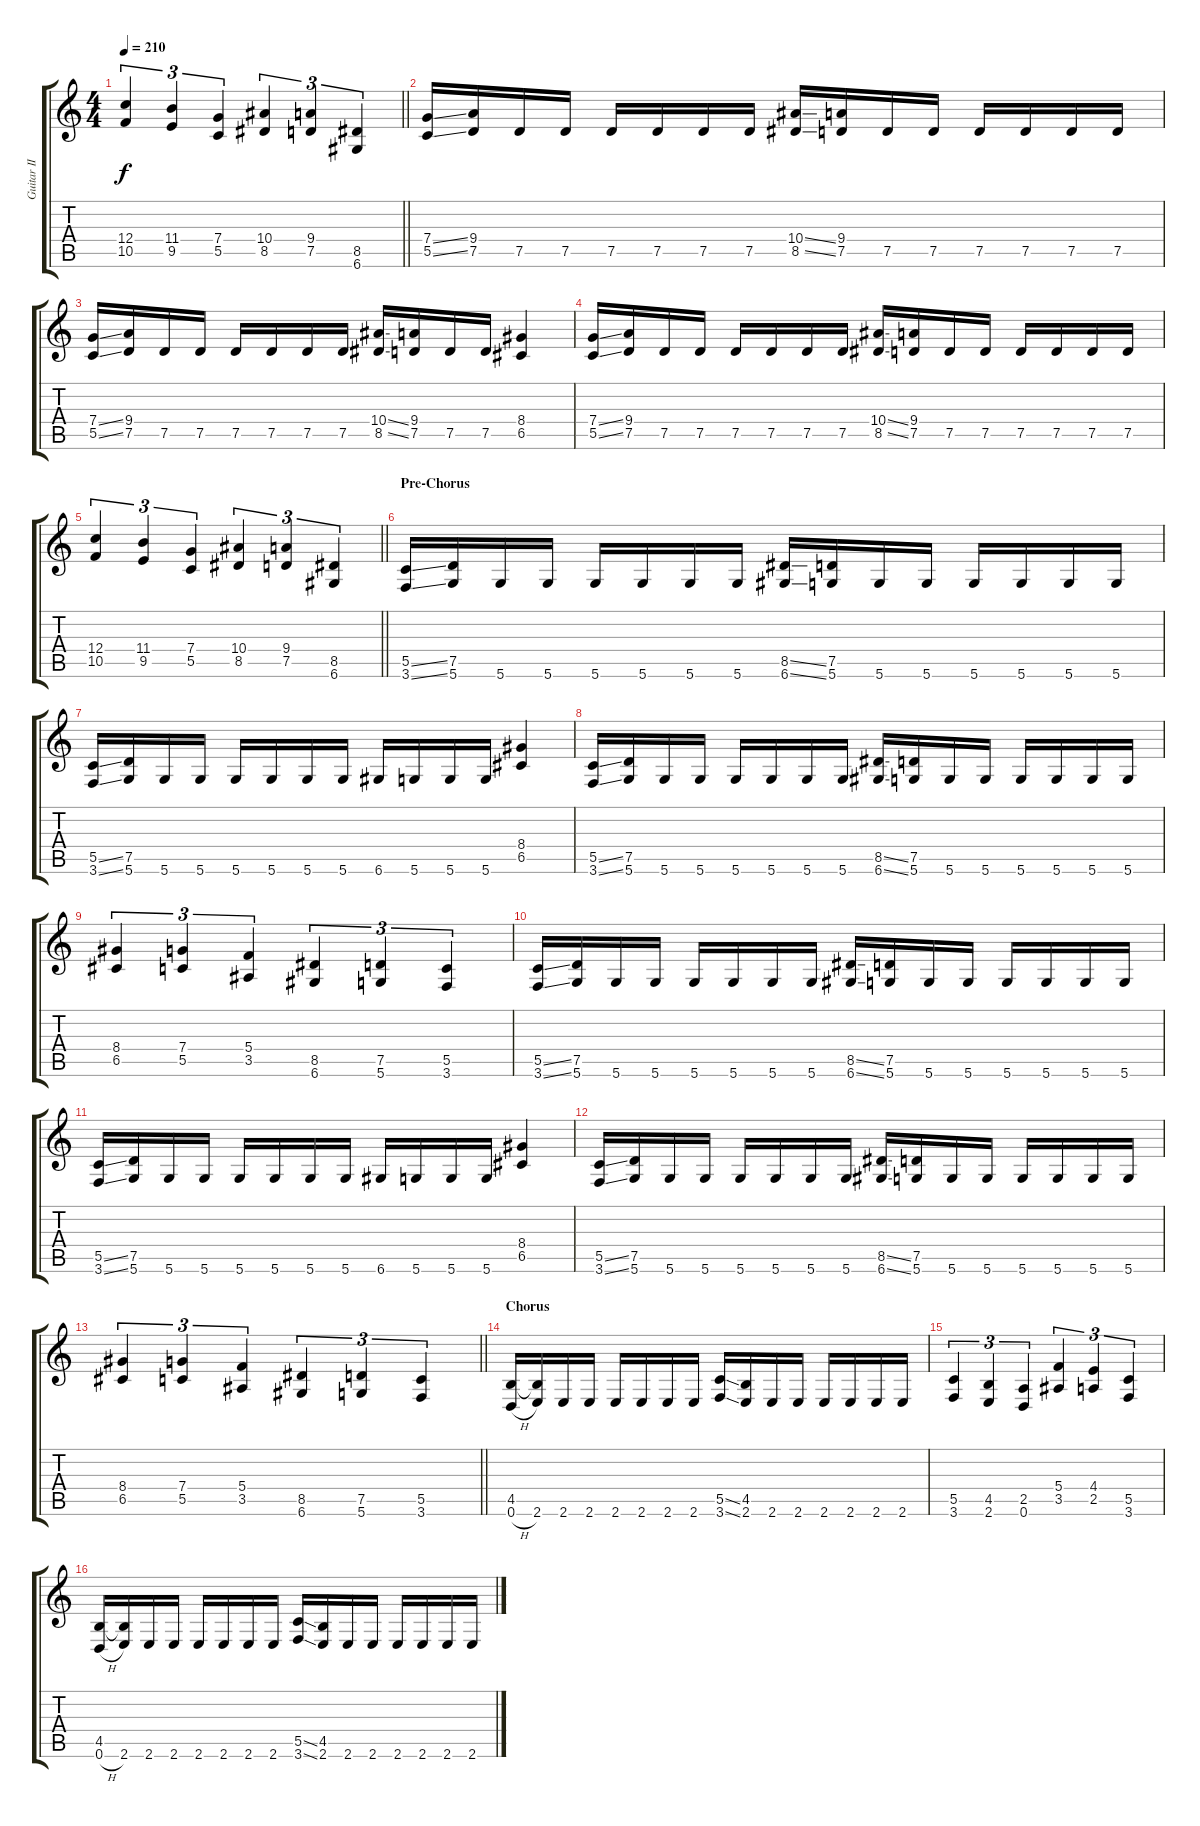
\track ("Guitar II" "Guitar II") {instrument distortionguitar}
\staff {score tabs}
\tuning (D4 A3 F3 C3 G2 D2) {hide}
\ts (4 4)
\tempo 210
\clef g2
\barLineRight lightlight
\ks c
(12.4 10.5).4{tu (3 2) dy f} (11.4 9.5).4{tu (3 2)} (7.4 5.5).4{tu (3 2)} (10.4 8.5).4{tu (3 2)} (9.4 7.5).4{tu (3 2)} (8.5 6.6).4{tu (3 2)} |
(7.4{ss} 5.5{ss}).16 (9.4 7.5).16 7.5.16 7.5.16 7.5.16 7.5.16 7.5.16 7.5.16 (10.4{ss} 8.5{ss}).16 (9.4 7.5).16 7.5.16 7.5.16 7.5.16 7.5.16 7.5.16 7.5.16 |
(7.4{ss} 5.5{ss}).16 (9.4 7.5).16 7.5.16 7.5.16 7.5.16 7.5.16 7.5.16 7.5.16 (10.4{ss} 8.5{ss}).16 (9.4 7.5).16 7.5.16 7.5.16 (8.4 6.5).4 |
(7.4{ss} 5.5{ss}).16 (9.4 7.5).16 7.5.16 7.5.16 7.5.16 7.5.16 7.5.16 7.5.16 (10.4{ss} 8.5{ss}).16 (9.4 7.5).16 7.5.16 7.5.16 7.5.16 7.5.16 7.5.16 7.5.16 |
\barLineRight lightlight
(12.4 10.5).4{tu (3 2)} (11.4 9.5).4{tu (3 2)} (7.4 5.5).4{tu (3 2)} (10.4 8.5).4{tu (3 2)} (9.4 7.5).4{tu (3 2)} (8.5 6.6).4{tu (3 2)} |
\section ("" "Pre-Chorus")
(5.5{ss} 3.6{ss}).16 (7.5 5.6).16 5.6.16 5.6.16 5.6.16 5.6.16 5.6.16 5.6.16 (8.5{ss} 6.6{ss}).16 (7.5 5.6).16 5.6.16 5.6.16 5.6.16 5.6.16 5.6.16 5.6.16 |
(5.5{ss} 3.6{ss}).16 (7.5 5.6).16 5.6.16 5.6.16 5.6.16 5.6.16 5.6.16 5.6.16 6.6.16 5.6.16 5.6.16 5.6.16 (8.4 6.5).4 |
(5.5{ss} 3.6{ss}).16 (7.5 5.6).16 5.6.16 5.6.16 5.6.16 5.6.16 5.6.16 5.6.16 (8.5{ss} 6.6{ss}).16 (7.5 5.6).16 5.6.16 5.6.16 5.6.16 5.6.16 5.6.16 5.6.16 |
(8.4 6.5).4{tu (3 2)} (7.4 5.5).4{tu (3 2)} (5.4 3.5).4{tu (3 2)} (8.5 6.6).4{tu (3 2)} (7.5 5.6).4{tu (3 2)} (5.5 3.6).4{tu (3 2)} |
(5.5{ss} 3.6{ss}).16 (7.5 5.6).16 5.6.16 5.6.16 5.6.16 5.6.16 5.6.16 5.6.16 (8.5{ss} 6.6{ss}).16 (7.5 5.6).16 5.6.16 5.6.16 5.6.16 5.6.16 5.6.16 5.6.16 |
(5.5{ss} 3.6{ss}).16 (7.5 5.6).16 5.6.16 5.6.16 5.6.16 5.6.16 5.6.16 5.6.16 6.6.16 5.6.16 5.6.16 5.6.16 (8.4 6.5).4 |
(5.5{ss} 3.6{ss}).16 (7.5 5.6).16 5.6.16 5.6.16 5.6.16 5.6.16 5.6.16 5.6.16 (8.5{ss} 6.6{ss}).16 (7.5 5.6).16 5.6.16 5.6.16 5.6.16 5.6.16 5.6.16 5.6.16 |
\barLineRight lightlight
(8.4 6.5).4{tu (3 2)} (7.4 5.5).4{tu (3 2)} (5.4 3.5).4{tu (3 2)} (8.5 6.6).4{tu (3 2)} (7.5 5.6).4{tu (3 2)} (5.5 3.6).4{tu (3 2)} |
\section ("" "Chorus")
(4.5 0.6{h}).16 (4.5{t} 2.6).16 2.6.16 2.6.16 2.6.16 2.6.16 2.6.16 2.6.16 (5.5{ss} 3.6{ss}).16 (4.5 2.6).16 2.6.16 2.6.16 2.6.16 2.6.16 2.6.16 2.6.16 |
(5.5 3.6).4{tu (3 2)} (4.5 2.6).4{tu (3 2)} (2.5 0.6).4{tu (3 2)} (5.4 3.5).4{tu (3 2)} (4.4 2.5).4{tu (3 2)} (5.5 3.6).4{tu (3 2)} |
(4.5 0.6{h}).16 (4.5{t} 2.6).16 2.6.16 2.6.16 2.6.16 2.6.16 2.6.16 2.6.16 (5.5{ss} 3.6{ss}).16 (4.5 2.6).16 2.6.16 2.6.16 2.6.16 2.6.16 2.6.16 2.6.16
